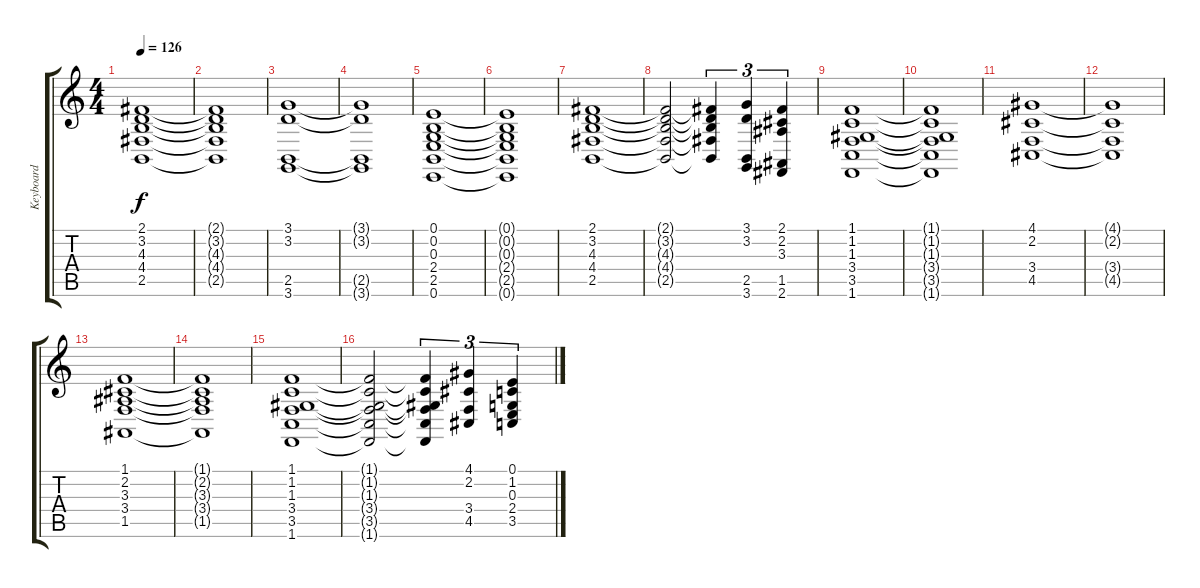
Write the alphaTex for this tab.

\track ("Keyboard" "Keyboard") {instrument stringensemble1}
\staff {score tabs}
\tuning (E4 B3 G3 D3 A2 E2) {hide}
\ts (4 4)
\tempo 126
\clef g2
\ks c
(2.1 3.2 4.3 4.4 2.5).1{dy f} |
(2.1{t} 3.2{t} 4.3{t} 4.4{t} 2.5{t}).1 |
(3.1 3.2 2.5 3.6).1 |
(3.1{t} 3.2{t} 2.5{t} 3.6{t}).1 |
(0.1 0.2 0.3 2.4 2.5 0.6).1 |
(0.1{t} 0.2{t} 0.3{t} 2.4{t} 2.5{t} 0.6{t}).1 |
(2.1 3.2 4.3 4.4 2.5).1 |
(2.1{t} 3.2{t} 4.3{t} 4.4{t} 2.5{t}).2 (2.1{t} 3.2{t} 4.3{t} 4.4{t} 2.5{t}).4{tu (3 2)} (3.1 3.2 2.5 3.6).4{tu (3 2)} (2.1 2.2 3.3 1.5 2.6).4{tu (3 2)} |
(1.1 1.2 1.3 3.4 3.5 1.6).1 |
(1.1{t} 1.2{t} 1.3{t} 3.4{t} 3.5{t} 1.6{t}).1 |
(4.1 2.2 3.4 4.5).1 |
(4.1{t} 2.2{t} 3.4{t} 4.5{t}).1 |
(1.1 2.2 3.3 3.4 1.5).1 |
(1.1{t} 2.2{t} 3.3{t} 3.4{t} 1.5{t}).1 |
(1.1 1.2 1.3 3.4 3.5 1.6).1 |
(1.1{t} 1.2{t} 1.3{t} 3.4{t} 3.5{t} 1.6{t}).2 (1.1{t} 1.2{t} 1.3{t} 3.4{t} 3.5{t} 1.6{t}).4{tu (3 2)} (4.1 2.2 3.4 4.5).4{tu (3 2)} (0.1 1.2 0.3 2.4 3.5).4{tu (3 2)}
